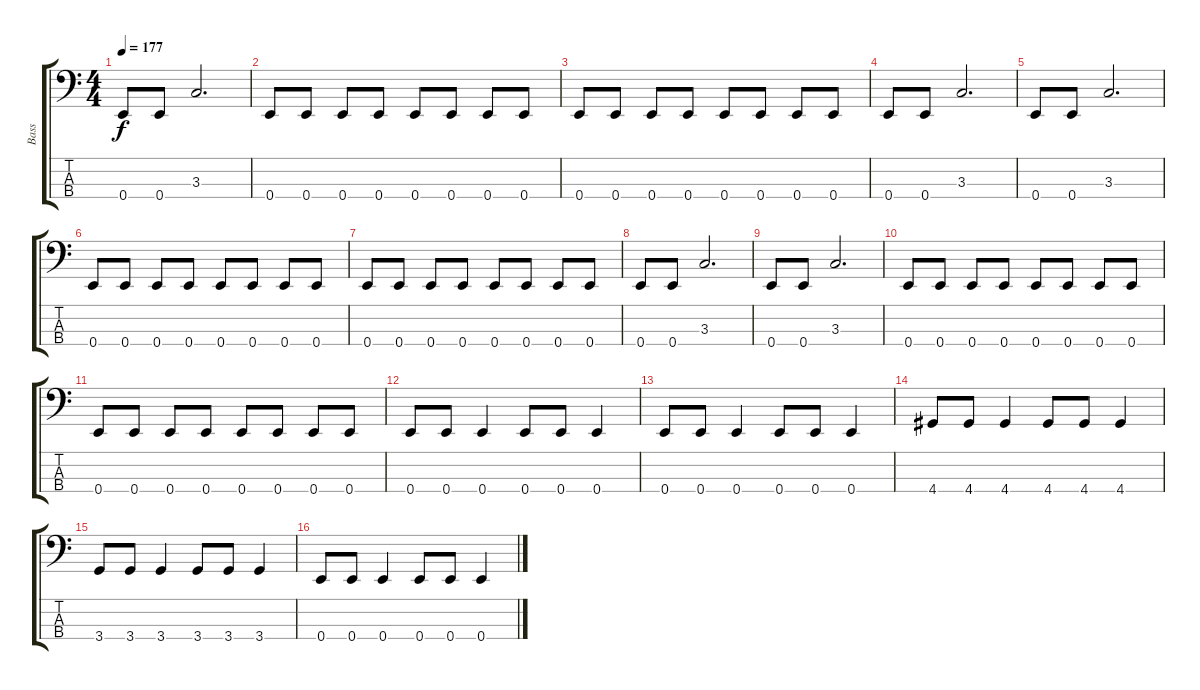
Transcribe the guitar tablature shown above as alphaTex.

\track ("Bass" "Bass") {solo instrument electricbassfinger}
\staff {score tabs}
\tuning (G2 D2 A1 E1) {hide}
\ts (4 4)
\tempo 177
\clef f4
\ks c
0.4.8{dy f} 0.4.8 3.3.2{d} |
0.4.8 0.4.8 0.4.8 0.4.8 0.4.8 0.4.8 0.4.8 0.4.8 |
0.4.8 0.4.8 0.4.8 0.4.8 0.4.8 0.4.8 0.4.8 0.4.8 |
0.4.8 0.4.8 3.3.2{d} |
0.4.8 0.4.8 3.3.2{d} |
0.4.8 0.4.8 0.4.8 0.4.8 0.4.8 0.4.8 0.4.8 0.4.8 |
0.4.8 0.4.8 0.4.8 0.4.8 0.4.8 0.4.8 0.4.8 0.4.8 |
0.4.8 0.4.8 3.3.2{d} |
0.4.8 0.4.8 3.3.2{d} |
0.4.8 0.4.8 0.4.8 0.4.8 0.4.8 0.4.8 0.4.8 0.4.8 |
0.4.8 0.4.8 0.4.8 0.4.8 0.4.8 0.4.8 0.4.8 0.4.8 |
0.4.8 0.4.8 0.4.4 0.4.8 0.4.8 0.4.4 |
0.4.8 0.4.8 0.4.4 0.4.8 0.4.8 0.4.4 |
4.4.8 4.4.8 4.4.4 4.4.8 4.4.8 4.4.4 |
3.4.8 3.4.8 3.4.4 3.4.8 3.4.8 3.4.4 |
0.4.8 0.4.8 0.4.4 0.4.8 0.4.8 0.4.4
